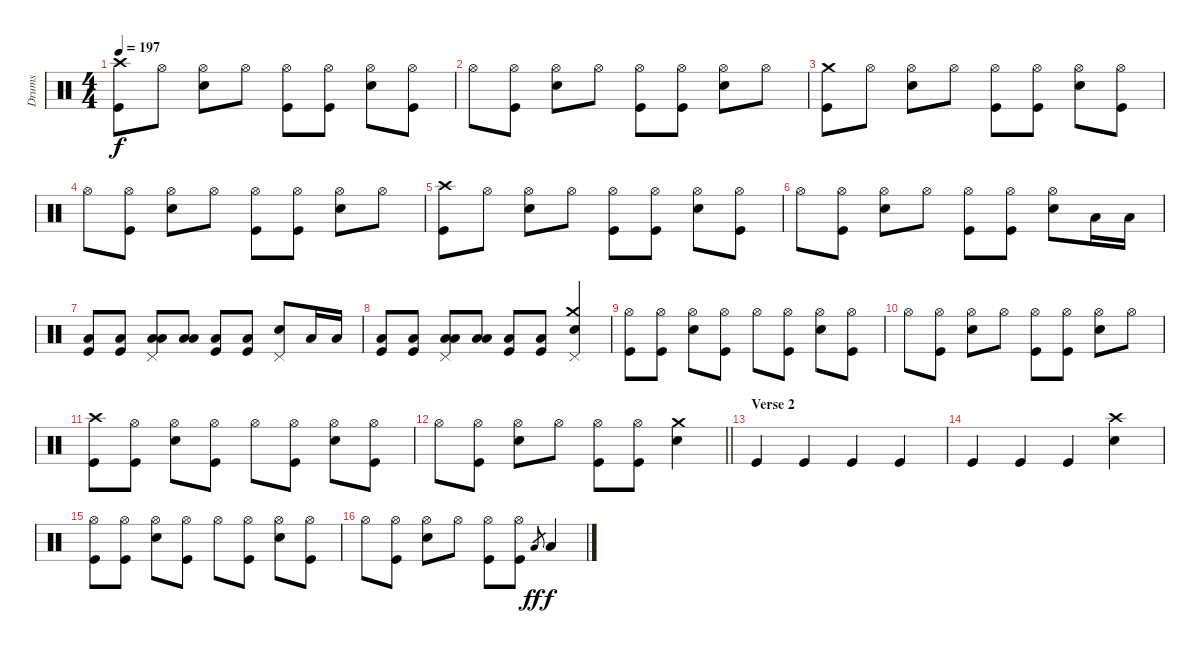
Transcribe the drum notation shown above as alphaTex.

\track ("Drums" "Drums") {instrument percussion}
\staff {score}
\articulation defaults
\ts (4 4)
\tempo 197
\clef neutral
\ks c
("Crash high (hit)" "Kick (hit)").8{dy f} "Hi-Hat (open)".8 ("Hi-Hat (open)" "Electric Snare (hit)").8 "Hi-Hat (open)".8 ("Hi-Hat (open)" "Kick (hit)").8 ("Hi-Hat (open)" "Kick (hit)").8 ("Hi-Hat (open)" "Electric Snare (hit)").8 ("Hi-Hat (open)" "Kick (hit)").8 |
"Hi-Hat (open)".8 ("Hi-Hat (open)" "Kick (hit)").8 ("Hi-Hat (open)" "Electric Snare (hit)").8 "Hi-Hat (open)".8 ("Hi-Hat (open)" "Kick (hit)").8 ("Hi-Hat (open)" "Kick (hit)").8 ("Hi-Hat (open)" "Electric Snare (hit)").8 "Hi-Hat (open)".8 |
("Crash medium (hit)" "Kick (hit)").8 "Hi-Hat (open)".8 ("Hi-Hat (open)" "Electric Snare (hit)").8 "Hi-Hat (open)".8 ("Hi-Hat (open)" "Kick (hit)").8 ("Hi-Hat (open)" "Kick (hit)").8 ("Hi-Hat (open)" "Electric Snare (hit)").8 ("Hi-Hat (open)" "Kick (hit)").8 |
"Hi-Hat (open)".8 ("Hi-Hat (open)" "Kick (hit)").8 ("Hi-Hat (open)" "Electric Snare (hit)").8 "Hi-Hat (open)".8 ("Hi-Hat (open)" "Kick (hit)").8 ("Hi-Hat (open)" "Kick (hit)").8 ("Hi-Hat (open)" "Electric Snare (hit)").8 "Hi-Hat (open)".8 |
("Crash high (hit)" "Kick (hit)").8 "Hi-Hat (open)".8 ("Hi-Hat (open)" "Electric Snare (hit)").8 "Hi-Hat (open)".8 ("Hi-Hat (open)" "Kick (hit)").8 ("Hi-Hat (open)" "Kick (hit)").8 ("Hi-Hat (open)" "Electric Snare (hit)").8 ("Hi-Hat (open)" "Kick (hit)").8 |
"Hi-Hat (open)".8 ("Hi-Hat (open)" "Kick (hit)").8 ("Hi-Hat (open)" "Electric Snare (hit)").8 "Hi-Hat (open)".8 ("Hi-Hat (open)" "Kick (hit)").8 ("Hi-Hat (open)" "Kick (hit)").8 ("Hi-Hat (open)" "Electric Snare (hit)").8 "Low Floor Tom (hit)".16 "Low Floor Tom (hit)".16 |
("Low Floor Tom (hit)" "Kick (hit)").8 ("Low Floor Tom (hit)" "Kick (hit)").8 ("Low Tom (hit)" "Low Floor Tom (hit)" "Pedal Hi-Hat (hit)").8 ("Low Tom (hit)" "Low Floor Tom (hit)").8 ("Low Floor Tom (hit)" "Kick (hit)").8 ("Low Floor Tom (hit)" "Kick (hit)").8 ("Electric Snare (hit)" "Pedal Hi-Hat (hit)").8 "Low Floor Tom (hit)".16 "Low Floor Tom (hit)".16 |
("Low Floor Tom (hit)" "Kick (hit)").8 ("Low Floor Tom (hit)" "Kick (hit)").8 ("Low Tom (hit)" "Low Floor Tom (hit)" "Pedal Hi-Hat (hit)").8 ("Low Tom (hit)" "Low Floor Tom (hit)").8 ("Low Floor Tom (hit)" "Kick (hit)").8 ("Low Floor Tom (hit)" "Kick (hit)").8 ("Crash medium (hit)" "Electric Snare (hit)" "Pedal Hi-Hat (hit)").4 |
("Hi-Hat (open)" "Kick (hit)").8 ("Hi-Hat (open)" "Kick (hit)").8 ("Hi-Hat (open)" "Electric Snare (hit)").8 ("Hi-Hat (open)" "Kick (hit)").8 "Hi-Hat (open)".8 ("Hi-Hat (open)" "Kick (hit)").8 ("Hi-Hat (open)" "Electric Snare (hit)").8 ("Hi-Hat (open)" "Kick (hit)").8 |
"Hi-Hat (open)".8 ("Hi-Hat (open)" "Kick (hit)").8 ("Hi-Hat (open)" "Electric Snare (hit)").8 "Hi-Hat (open)".8 ("Hi-Hat (open)" "Kick (hit)").8 ("Hi-Hat (open)" "Kick (hit)").8 ("Hi-Hat (open)" "Electric Snare (hit)").8 "Hi-Hat (open)".8 |
("Crash high (hit)" "Kick (hit)").8 ("Hi-Hat (open)" "Kick (hit)").8 ("Hi-Hat (open)" "Electric Snare (hit)").8 ("Hi-Hat (open)" "Kick (hit)").8 "Hi-Hat (open)".8 ("Hi-Hat (open)" "Kick (hit)").8 ("Hi-Hat (open)" "Electric Snare (hit)").8 ("Hi-Hat (open)" "Kick (hit)").8 |
\barLineRight lightlight "Hi-Hat (open)".8
("Hi-Hat (open)" "Kick (hit)").8 ("Hi-Hat (open)" "Electric Snare (hit)").8 "Hi-Hat (open)".8 ("Hi-Hat (open)" "Kick (hit)").8 ("Hi-Hat (open)" "Kick (hit)").8 ("Crash medium (hit)" "Electric Snare (hit)").4 |
\section ("" "Verse 2")
"Kick (hit)".4 "Kick (hit)".4 "Kick (hit)".4 "Kick (hit)".4 |
"Kick (hit)".4 "Kick (hit)".4 "Kick (hit)".4 ("Crash high (hit)" "Electric Snare (hit)").4 |
("Hi-Hat (open)" "Kick (hit)").8 ("Hi-Hat (open)" "Kick (hit)").8 ("Hi-Hat (open)" "Electric Snare (hit)").8 ("Hi-Hat (open)" "Kick (hit)").8 "Hi-Hat (open)".8 ("Hi-Hat (open)" "Kick (hit)").8 ("Hi-Hat (open)" "Electric Snare (hit)").8 ("Hi-Hat (open)" "Kick (hit)").8 |
"Hi-Hat (open)".8 ("Hi-Hat (open)" "Kick (hit)").8 ("Hi-Hat (open)" "Electric Snare (hit)").8 "Hi-Hat (open)".8 ("Hi-Hat (open)" "Kick (hit)").8 ("Hi-Hat (open)" "Kick (hit)").8 "Low Floor Tom (hit)".8{gr dy ff} "Low Floor Tom (hit)".4{dy f}
